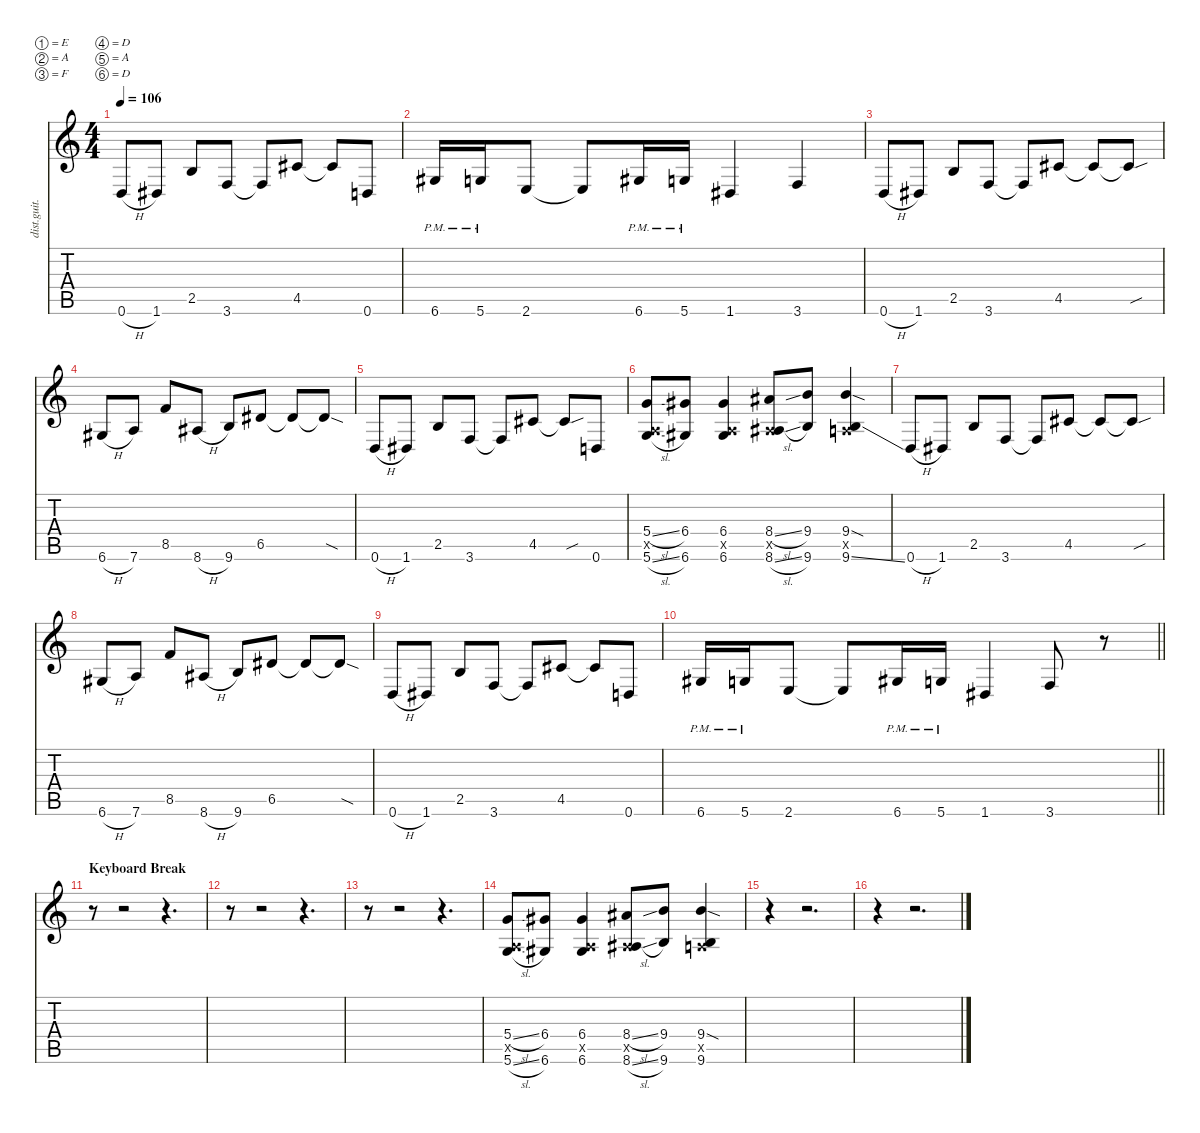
\defaultSystemsLayout 4
\hideDynamics
\bracketExtendMode nobrackets
\otherSystemsTrackNameOrientation horizontal
\track ("Track 1" "dist.guit.") {instrument distortionguitar}
\staff {score tabs}
\tuning (E4 A3 F3 D3 A2 D2)
\ts (4 4)
\tempo 106
\clef g2
\ks c
0.6{h}.8{dy f beam Up} 1.6{acc #}.8{beam Up} 2.5.8{beam Up} 3.6.8{beam Up} 3.6{t}.8{beam Up} 4.5{acc #}.8{beam Up} 4.5{t acc #}.8{beam Up} 0.6.8{beam Up} |
6.6{pm acc #}.16{beam Up} 5.6{pm}.16{beam Up} 2.6.8{beam Up} 2.6{t}.8{beam Up} 6.6{pm acc #}.16{beam Up} 5.6{pm}.16{beam Up} 1.6{acc #}.4{beam Up} 3.6.4{beam Up} |
0.6{h}.8{beam Up} 1.6{acc #}.8{beam Up} 2.5.8{beam Up} 3.6.8{beam Up} 3.6{t}.8{beam Up} 4.5{acc #}.8{beam Up} 4.5{t acc #}.8{beam Up} 4.5{sou t acc #}.8{beam Up} |
6.6{h acc #}.8{beam Up} 7.6.8{beam Up} 8.5.8{beam Up} 8.6{h acc #}.8{beam Up} 9.6.8{beam Up} 6.5{acc #}.8{beam Up} 6.5{t acc #}.8{beam Up} 6.5{sod t acc #}.8{beam Up} |
0.6{h}.8{beam Up} 1.6{acc #}.8{beam Up} 2.5.8{beam Up} 3.6.8{beam Up} 3.6{t}.8{beam Up} 4.5{acc #}.8{beam Up} 4.5{sou t acc #}.8{beam Up} 0.6.8{beam Up} |
(5.4{sl} 0.5{x} 5.6{sl}).8{beam Up} (6.4{acc #} 6.6{acc #}).8{beam Up} (6.4{acc #} 0.5{x} 6.6{acc #}).4{beam Up} (8.4{sl acc #} 0.5{x} 8.6{sl acc #}).8{beam Up} (9.4 9.6).8{beam Up} (9.4{sod} 0.5{x} 9.6{ss}).4{beam Up} |
0.6{h}.8{beam Up} 1.6{acc #}.8{beam Up} 2.5.8{beam Up} 3.6.8{beam Up} 3.6{t}.8{beam Up} 4.5{acc #}.8{beam Up} 4.5{t acc #}.8{beam Up} 4.5{sou t acc #}.8{beam Up} |
6.6{h acc #}.8{beam Up} 7.6.8{beam Up} 8.5.8{beam Up} 8.6{h acc #}.8{beam Up} 9.6.8{beam Up} 6.5{acc #}.8{beam Up} 6.5{t acc #}.8{beam Up} 6.5{sod t acc #}.8{beam Up} |
0.6{h}.8{beam Up} 1.6{acc #}.8{beam Up} 2.5.8{beam Up} 3.6.8{beam Up} 3.6{t}.8{beam Up} 4.5{acc #}.8{beam Up} 4.5{t acc #}.8{beam Up} 0.6.8{beam Up} |
\barLineRight lightlight
6.6{pm acc #}.16{beam Up} 5.6{pm}.16{beam Up} 2.6.8{beam Up} 2.6{t}.8{beam Up} 6.6{pm acc #}.16{beam Up} 5.6{pm}.16{beam Up} 1.6{acc #}.4{beam Up} 3.6.8{beam Up} r.8{beam Up} |
\section ("" "Keyboard Break")
r.8{beam Down} r.2{beam Down} r.4{d beam Down} |
r.8{beam Down} r.2{beam Down} r.4{d beam Down} |
r.8{beam Down} r.2{beam Down} r.4{d beam Down} |
(5.4{sl} 0.5{x} 5.6{sl}).8{beam Up} (6.4{acc #} 6.6{acc #}).8{beam Up} (6.4{acc #} 0.5{x} 6.6{acc #}).4{beam Up} (8.4{sl acc #} 0.5{x} 8.6{sl acc #}).8{beam Up} (9.4 9.6).8{beam Up} (9.4{sod} 0.5{x} 9.6).4{beam Up} |
r.4{beam Down} r.2{d beam Down} |
r.4{beam Down} r.2{d beam Down}
